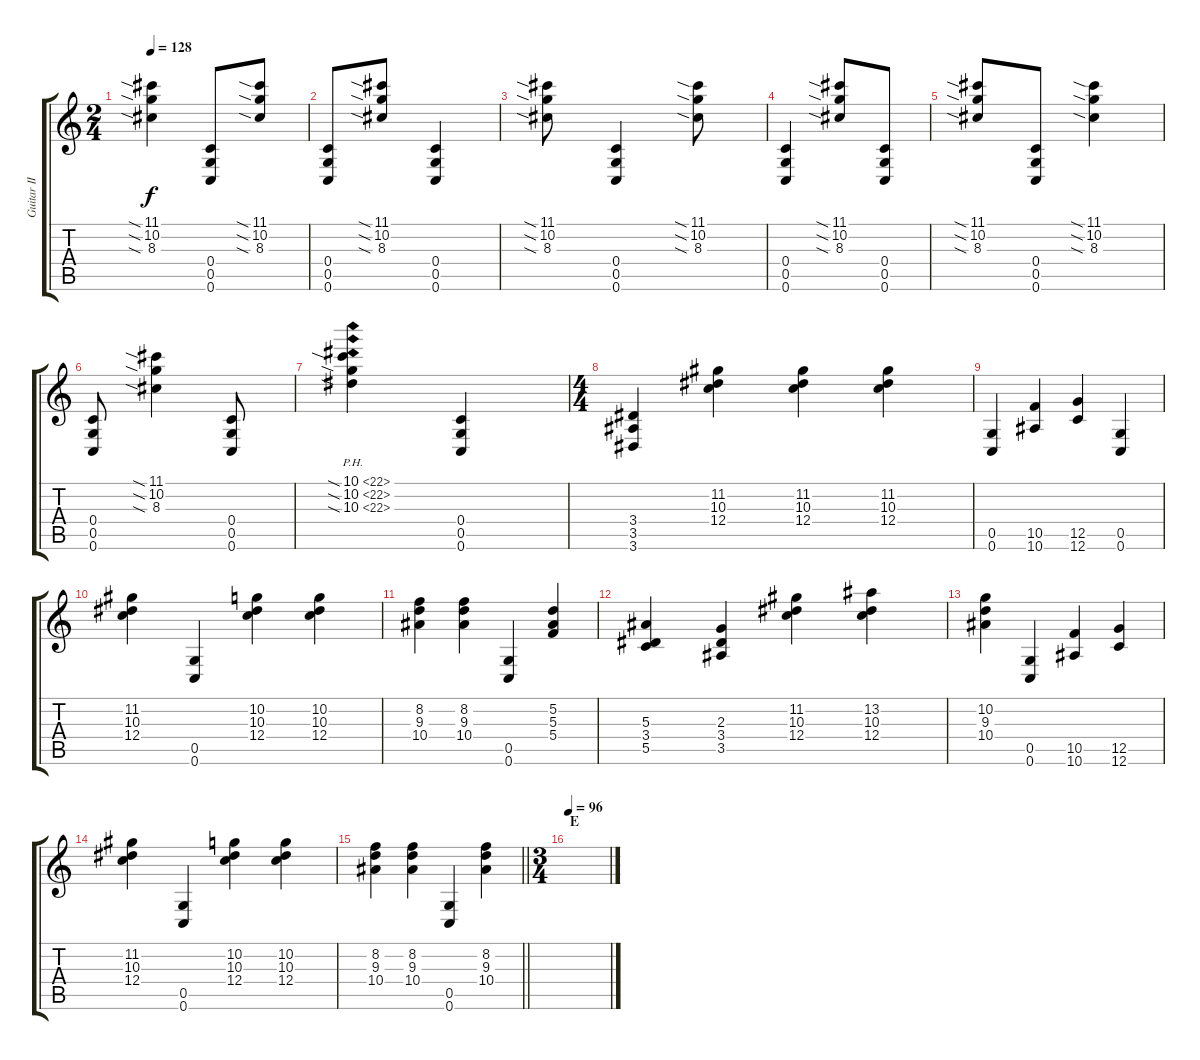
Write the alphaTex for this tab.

\track ("Guitar II" "Guitar II") {instrument distortionguitar}
\staff {score tabs}
\tuning (D4 A3 F3 C3 G2 C2) {hide}
\ts (2 4)
\tempo 128
\clef g2
\ks c
(11.1{sia} 10.2{sia} 8.3{sia}).4{dy f} (0.4 0.5 0.6).8 (11.1{sia} 10.2{sia} 8.3{sia}).8 |
(0.4 0.5 0.6).8 (11.1{sia} 10.2{sia} 8.3{sia}).8 (0.4 0.5 0.6).4 |
(11.1{sia} 10.2{sia} 8.3{sia}).8 (0.4 0.5 0.6).4 (11.1{sia} 10.2{sia} 8.3{sia}).8 |
(0.4 0.5 0.6).4 (11.1{sia} 10.2{sia} 8.3{sia}).8 (0.4 0.5 0.6).8 |
(11.1{sia} 10.2{sia} 8.3{sia}).8 (0.4 0.5 0.6).8 (11.1{sia} 10.2{sia} 8.3{sia}).4 |
(0.4 0.5 0.6).8 (11.1{sia} 10.2{sia} 8.3{sia}).4 (0.4 0.5 0.6).8 |
(10.1{ph 12 sia} 10.2{ph 12 sia} 10.3{ph 12 sia}).4 (0.4 0.5 0.6).4 |
\ts (4 4)
(3.4 3.5 3.6).4 (11.2 10.3 12.4).4 (11.2 10.3 12.4).4 (11.2 10.3 12.4).4 |
(0.5 0.6).4 (10.5 10.6).4 (12.5 12.6).4 (0.5 0.6).4 |
(11.2 10.3 12.4).4 (0.5 0.6).4 (10.2 10.3 12.4).4 (10.2 10.3 12.4).4 |
(8.2 9.3 10.4).4 (8.2 9.3 10.4).4 (0.5 0.6).4 (5.2 5.3 5.4).4 |
(5.3 3.4 5.5).4 (2.3 3.4 3.5).4 (11.2 10.3 12.4).4 (13.2 10.3 12.4).4 |
(10.2 9.3 10.4).4 (0.5 0.6).4 (10.5 10.6).4 (12.5 12.6).4 |
(11.2 10.3 12.4).4 (0.5 0.6).4 (10.2 10.3 12.4).4 (10.2 10.3 12.4).4 |
\barLineRight lightlight
(8.2 9.3 10.4).4 (8.2 9.3 10.4).4 (0.5 0.6).4 (8.2 9.3 10.4).4 |
\ts (3 4)
\section ("" "E")
\tempo 96
